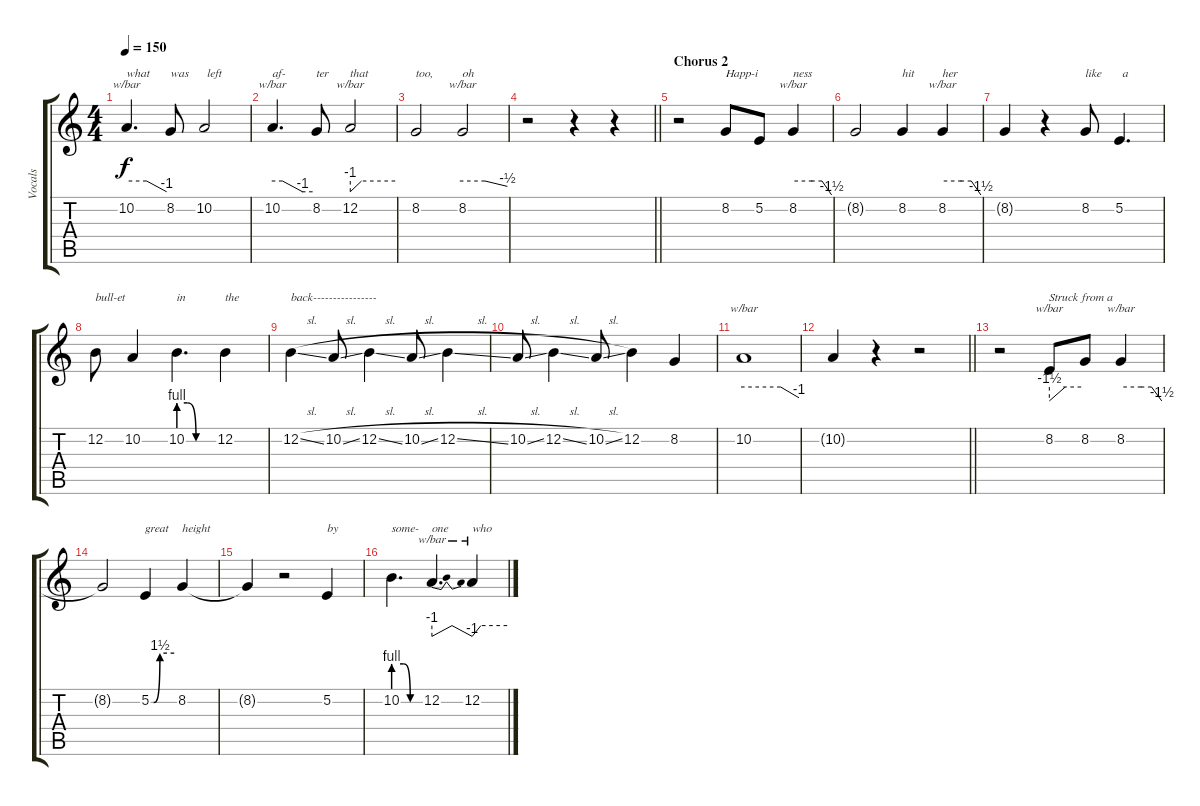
\track ("Vocals" "Vocals") {instrument clarinet}
\staff {score tabs}
\tuning (E4 B3 G3 D3 A2 E2) {hide}
\ts (4 4)
\tempo 150
\clef g2
\ks c
10.2.4{d tbe (custom default 0 0 30 0 60 -4) txt "what" dy f} 8.2.8{txt "was"} 10.2.2{txt " left"} |
10.2.4{d tbe (custom default 0 0 15 0 45 -4 60 -4) txt "af-"} 8.2.8{txt "ter"} 12.2.2{tbe (custom default 0 -4 15 0 60 0) txt "that"} |
8.2.2{txt "too,"} 8.2.2{tbe (custom default 0 0 30 0 60 -2) txt "oh"} |
\barLineRight lightlight
r.2 r.4 r.4 |
\section ("" "Chorus 2")
r.2 8.2.8{txt "Happ-i"} 5.2.8 8.2.4{tbe (custom default 0 0 30 0 45 0 60 -6) txt "ness"} |
8.2{t}.2 8.2.4{txt "hit"} 8.2.4{tbe (custom default 0 0 30 0 45 0 60 -6) txt "her"} |
8.2{t}.4 r.4 8.2.8{txt "like"} 5.2.4{d txt " a"} |
12.2.8{txt "bull-et"} 10.2.4 10.2{be (custom 0 4 15 4 30 0 60 0)}.4{d txt "in"} 12.2.4{txt "the"} |
12.2{sl}.4{txt "back----------------"} 10.2{sl}.8 12.2{sl}.4 10.2{sl}.8 12.2{sl}.4 |
10.2{sl}.8 12.2{sl}.4 10.2{sl}.8 12.2.4 8.2.4 |
10.2.1{tbe (custom default 0 0 40 0 60 -4)} |
\barLineRight lightlight
10.2{t}.4 r.4 r.2 |
r.2 8.2.8{tbe (custom default 0 -6 30 0 60 0) txt "Struck from a"} 8.2.8 8.2.4{tbe (custom default 0 0 30 0 45 0 60 -6)} |
8.2{t}.2 5.2{be (custom 0 0 7 0 23 6 60 6)}.4{txt "great"} 8.2.4{txt "height"} |
8.2{t}.4 r.2 5.2.4{txt "by"} |
10.2{be (custom 0 4 23 4 38 0 60 0)}.4{d txt "some-"} 12.2.4{d tbe (dip default 0 -4 15 0 45 0 60 -4) txt "one"} 12.2.4{tbe (custom default 0 -4 15 0 60 0) txt "who"}
